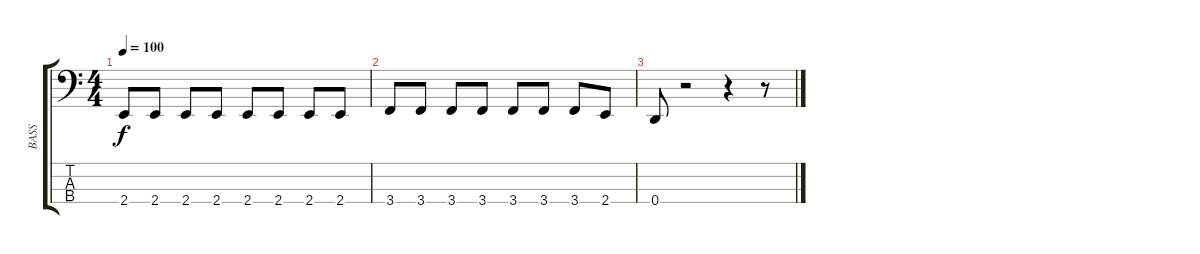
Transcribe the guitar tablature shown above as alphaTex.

\track ("BASS" "BASS") {instrument electricbasspick}
\staff {score tabs}
\tuning (F2 C2 G1 D1) {hide}
\ts (4 4)
\tempo 100
\clef f4
\ks c
2.4.8{dy f} 2.4.8 2.4.8 2.4.8 2.4.8 2.4.8 2.4.8 2.4.8 |
3.4.8 3.4.8 3.4.8 3.4.8 3.4.8 3.4.8 3.4.8 2.4.8 |
0.4.8 r.2 r.4 r.8
